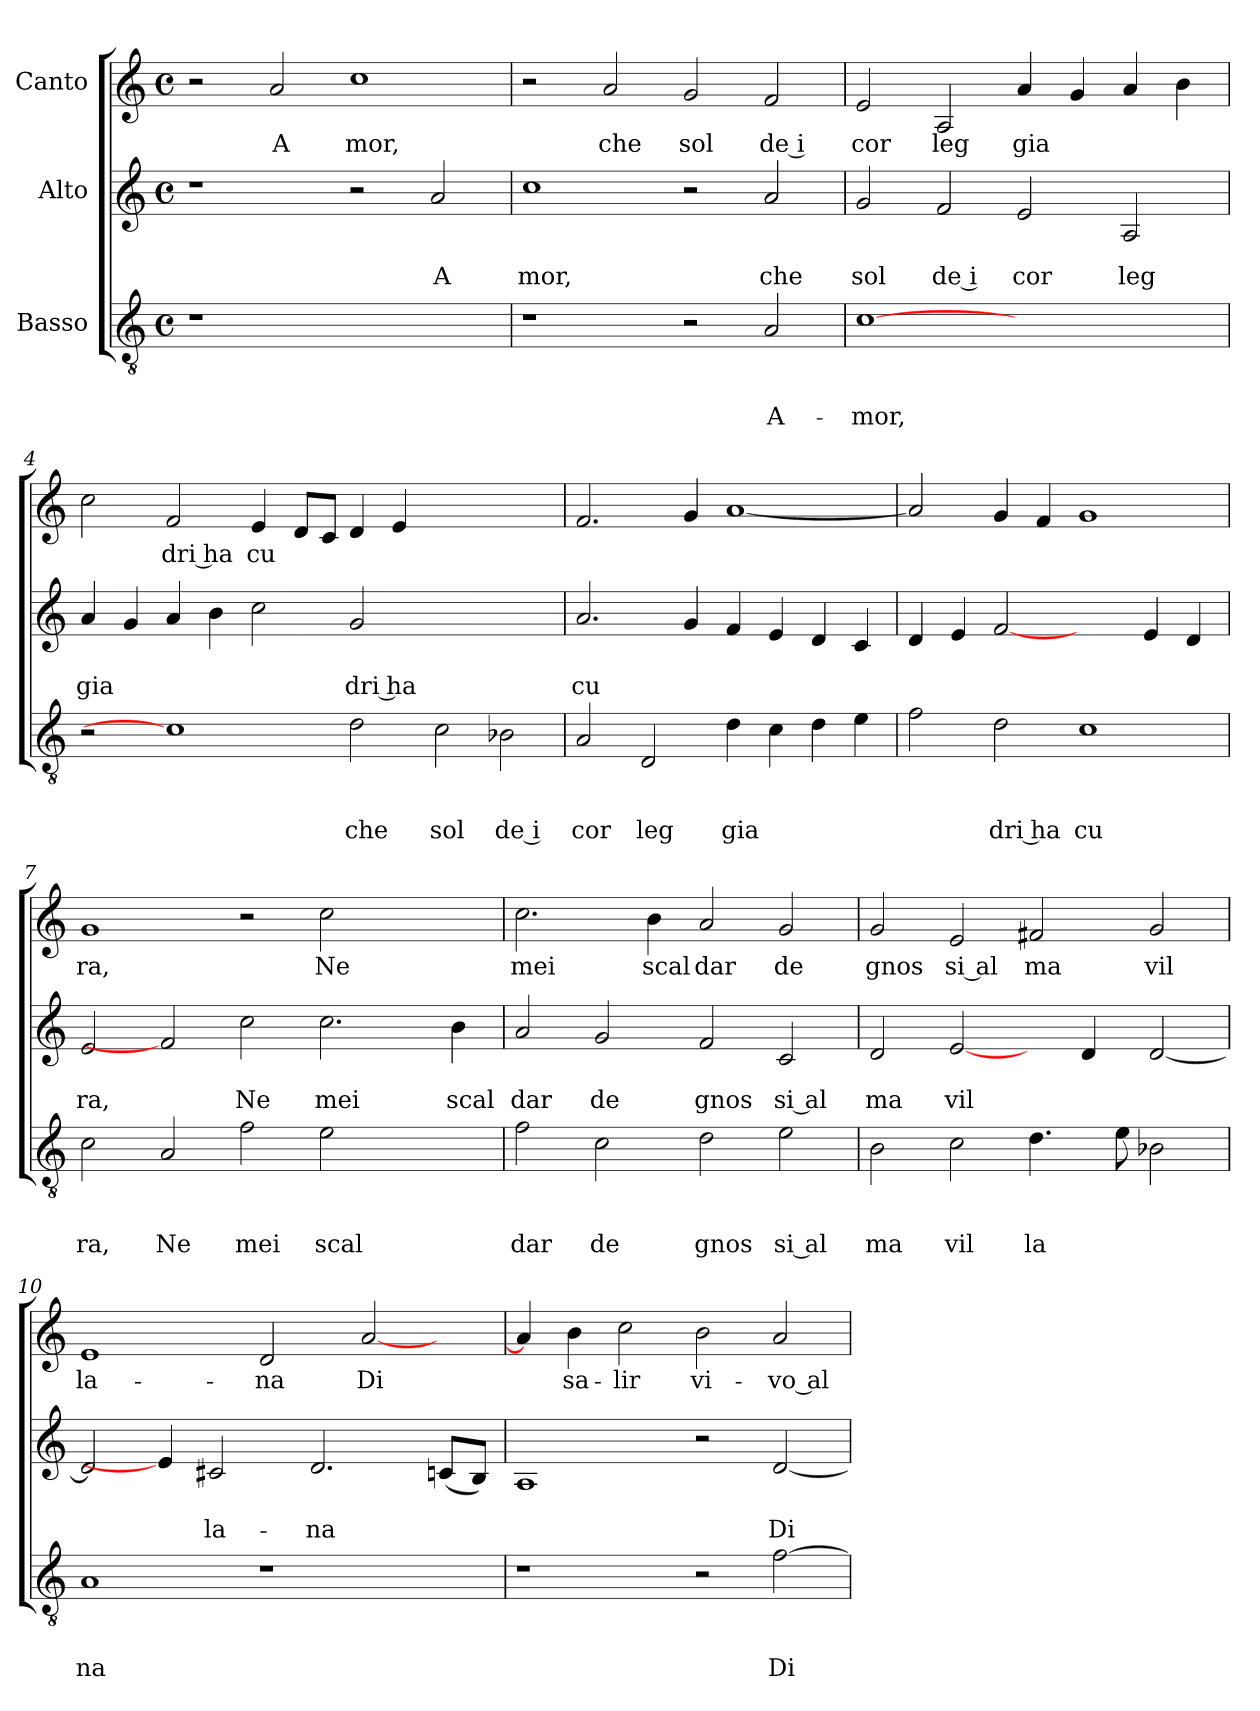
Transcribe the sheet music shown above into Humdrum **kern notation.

**kern	**text	**text	**text	**kern	**text	**text	**kern	**text
*part3	*part3	*part3	*part3	*part2	*part2	*part2	*part1	*part1
*staff3	*staff3	*staff3	*staff3	*staff2	*staff2	*staff2	*staff1	*staff1
*I"Basso	*	*	*	*I"Alto	*	*	*I"Canto	*
*clefGv2	*	*	*	*clefG2	*	*	*clefG2	*
*k[]	*	*	*	*k[]	*	*	*k[]	*
*C:	*	*	*	*C:	*	*	*C:	*
*M4/4	*	*	*	*M4/4	*	*	*M4/4	*
*met(c)	*	*	*	*met(c)	*	*	*met(c)	*
=1	=1	=1	=1	=1	=1	=1	=1	=1
1r	.	.	.	1r	.	.	2r	.
!	!	!	!	!	!	!	!	!LO:LY:b
.	.	.	.	.	.	.	2a/	A
!	!	!	!	!	!	!	!	!LO:LY:b
1ryy	.	.	.	2r	.	.	1cc	mor,
!	!	!	!	!	!	!LO:LY:b	!	!
.	.	.	.	2a/	.	A	.	.
=2	=2	=2	=2	=2	=2	=2	=2	=2
!	!	!	!	!	!	!LO:LY:b	!	!
1r	.	.	.	1cc	.	mor,	2r	.
!	!	!	!	!	!	!	!	!LO:LY:b
.	.	.	.	.	.	.	2a/	che
!	!	!	!	!	!	!	!	!LO:LY:b
2r	.	.	.	2r	.	.	2g/	sol
!	!	!	!LO:LY:b	!	!	!LO:LY:b	!	!LO:LY:b:rj
2A/	.	.	A-	2a/	.	che	2f/	de i
=3	=3	=3	=3	=3	=3	=3	=3	=3
!	!	!	!LO:LY:b	!	!	!LO:LY:b	!	!LO:LY:b
[1c	.	.	-mor,	2g/	.	sol	2e/	cor
!	!	!	!	!	!	!LO:LY:b:rj	!	!LO:LY:b
.	.	.	.	2f/	.	de i	2A/	leg
!	!	!	!	!	!	!LO:LY:b	!	!LO:LY:b
1ryy	.	.	.	2e/	.	cor	4a/	gia
.	.	.	.	.	.	.	4g/	.
!	!	!	!	!	!	!LO:LY:b	!	!
.	.	.	.	2A/	.	leg	4a/	.
.	.	.	.	.	.	.	4b\	.
=4	=4	=4	=4	=4	=4	=4	=4	=4
!	!	!	!	!	!	!LO:LY:b	!	!
2r	.	.	.	4a/	.	gia	2cc\	.
.	.	.	.	4g/	.	.	.	.
!	!	!	!	!	!	!	!	!LO:LY:b:rj
1c]	.	.	.	4a/	.	.	2f/	dri ha
.	.	.	.	4b\	.	.	.	.
!	!	!	!	!	!	!	!	!LO:LY:b
.	.	.	.	2cc\	.	.	4e/	cu
.	.	.	.	.	.	.	8d/L	.
.	.	.	.	.	.	.	8c/J	.
!	!	!	!LO:LY:b	!	!	!LO:LY:b:rj	!	!
2d\	.	.	che	2g/	.	dri ha	4d/	.
.	.	.	.	.	.	.	4e/	.
!	!	!	!LO:LY:b	!	!	!	!	!
2c\	.	.	sol	1ryy	.	.	1ryy	.
!	!	!	!LO:LY:b:rj	!	!	!	!	!
2B-X\	.	.	de i	.	.	.	.	.
!!LO:LB:g=z
=5	=5	=5	=5	=5	=5	=5	=5	=5
!	!	!	!LO:LY:b	!	!	!LO:LY:b	!	!
2A/	.	.	cor	2.a/	.	cu	2.f/	.
!	!	!	!LO:LY:b	!	!	!	!	!
2D/	.	.	leg	.	.	.	.	.
.	.	.	.	4g/	.	.	4g/	.
!	!	!	!LO:LY:b	!	!	!	!	!
4d\	.	.	gia	4f/	.	.	[<1a	.
4c\	.	.	.	4e/	.	.	.	.
4d\	.	.	.	4d/	.	.	.	.
4e\	.	.	.	4c/	.	.	.	.
=6	=6	=6	=6	=6	=6	=6	=6	=6
2f\	.	.	.	4d/	.	.	2a/]	.
.	.	.	.	4e/	.	.	.	.
!	!	!	!LO:LY:b:rj	!	!	!	!	!
2d\	.	.	dri ha	[2f	.	.	4g/	.
.	.	.	.	.	.	.	4f/	.
!	!	!	!LO:LY:b	!	!	!	!	!
1c	.	.	cu	2ryy	.	.	1g	.
.	.	.	.	4e/	.	.	.	.
.	.	.	.	4d/	.	.	.	.
=7	=7	=7	=7	=7	=7	=7	=7	=7
!	!	!	!LO:LY:b	!	!	!LO:LY:b	!	!LO:LY:b
2c\	.	.	ra,	2e/	.	ra,	1g	ra,
!	!	!	!LO:LY:b	!	!	!	!	!
2A/	.	.	Ne	2f]	.	.	.	.
!	!	!	!LO:LY:b	!	!	!LO:LY:b	!	!
2f\	.	.	mei	2cc\	.	Ne	2r	.
!	!	!	!LO:LY:b	!	!	!LO:LY:b	!	!LO:LY:b
2e\	.	.	scal	2.cc\	.	mei	2cc\	Ne
2ryy	.	.	.	.	.	.	2ryy	.
!	!	!	!	!	!	!LO:LY:b	!	!
.	.	.	.	4b\	.	scal	.	.
=8	=8	=8	=8	=8	=8	=8	=8	=8
!	!	!	!LO:LY:b	!	!	!LO:LY:b	!	!LO:LY:b
2f\	.	.	dar	2a/	.	dar	2.cc\	mei
!	!	!	!LO:LY:b	!	!	!LO:LY:b	!	!
2c\	.	.	de	2g/	.	de	.	.
!	!	!	!	!	!	!	!	!LO:LY:b
.	.	.	.	.	.	.	4b\	scal
!	!	!	!LO:LY:b	!	!	!LO:LY:b	!	!LO:LY:b
2d\	.	.	gnos	2f/	.	gnos	2a/	dar
!	!	!	!LO:LY:b:rj	!	!	!LO:LY:b:rj	!	!LO:LY:b
2e\	.	.	si al	2c/	.	si al	2g/	de
=9	=9	=9	=9	=9	=9	=9	=9	=9
!	!	!	!LO:LY:b	!	!	!LO:LY:b	!	!LO:LY:b
2B\	.	.	ma	2d/	.	ma	2g/	gnos
!	!	!	!LO:LY:b	!	!	!LO:LY:b	!	!LO:LY:b:rj
2c\	.	.	vil	[2e/	.	vil	2e/	si al
!	!	!	!LO:LY:b	!	!	!	!	!LO:LY:b
4.d\	.	.	la	4ryy	.	.	2f#X/	ma
.	.	.	.	4d/	.	.	.	.
8e\	.	.	.	.	.	.	.	.
!	!	!	!	!	!	!	!	!LO:LY:b
2B-X\	.	.	.	[<2d/	.	.	2g/	vil
!!LO:LB:g=z
=10	=10	=10	=10	=10	=10	=10	=10	=10
!	!	!	!LO:LY:b	!	!	!	!	!LO:LY:b
1A	.	.	na	2d/]	.	.	1e	la-
.	.	.	.	4e/]	.	.	.	.
!	!	!	!	!	!	!LO:LY:b	!	!
.	.	.	.	2c#/	.	la-	.	.
!	!	!	!	!	!	!	!	!LO:LY:b
1r	.	.	.	.	.	.	2d/	-na
!	!	!	!	!	!	!LO:LY:b	!	!
.	.	.	.	2.d/	.	-na	.	.
!	!	!	!	!	!	!	!	!LO:LY:b
.	.	.	.	.	.	.	[<2a/	Di
4ryy	.	.	.	(<8cn/L	.	.	4ryy	.
.	.	.	.	8B/J)	.	.	.	.
=11	=11	=11	=11	=11	=11	=11	=11	=11
1r	.	.	.	1A	.	.	4a/]	.
!	!	!	!	!	!	!	!	!LO:LY:b
.	.	.	.	.	.	.	4b\	sa-
!	!	!	!	!	!	!	!	!LO:LY:b
.	.	.	.	.	.	.	2cc\	-lir
!	!	!	!	!	!	!	!	!LO:LY:b
2r	.	.	.	2r	.	.	2b\	vi-
!	!	!	!LO:LY:b	!	!	!LO:LY:b	!	!LO:LY:b:rj
[>2f\	.	.	Di	[<2d/	.	Di	2a/	-vo al
=	=	=	=	=	=	=	=	=
*-	*-	*-	*-	*-	*-	*-	*-	*-
